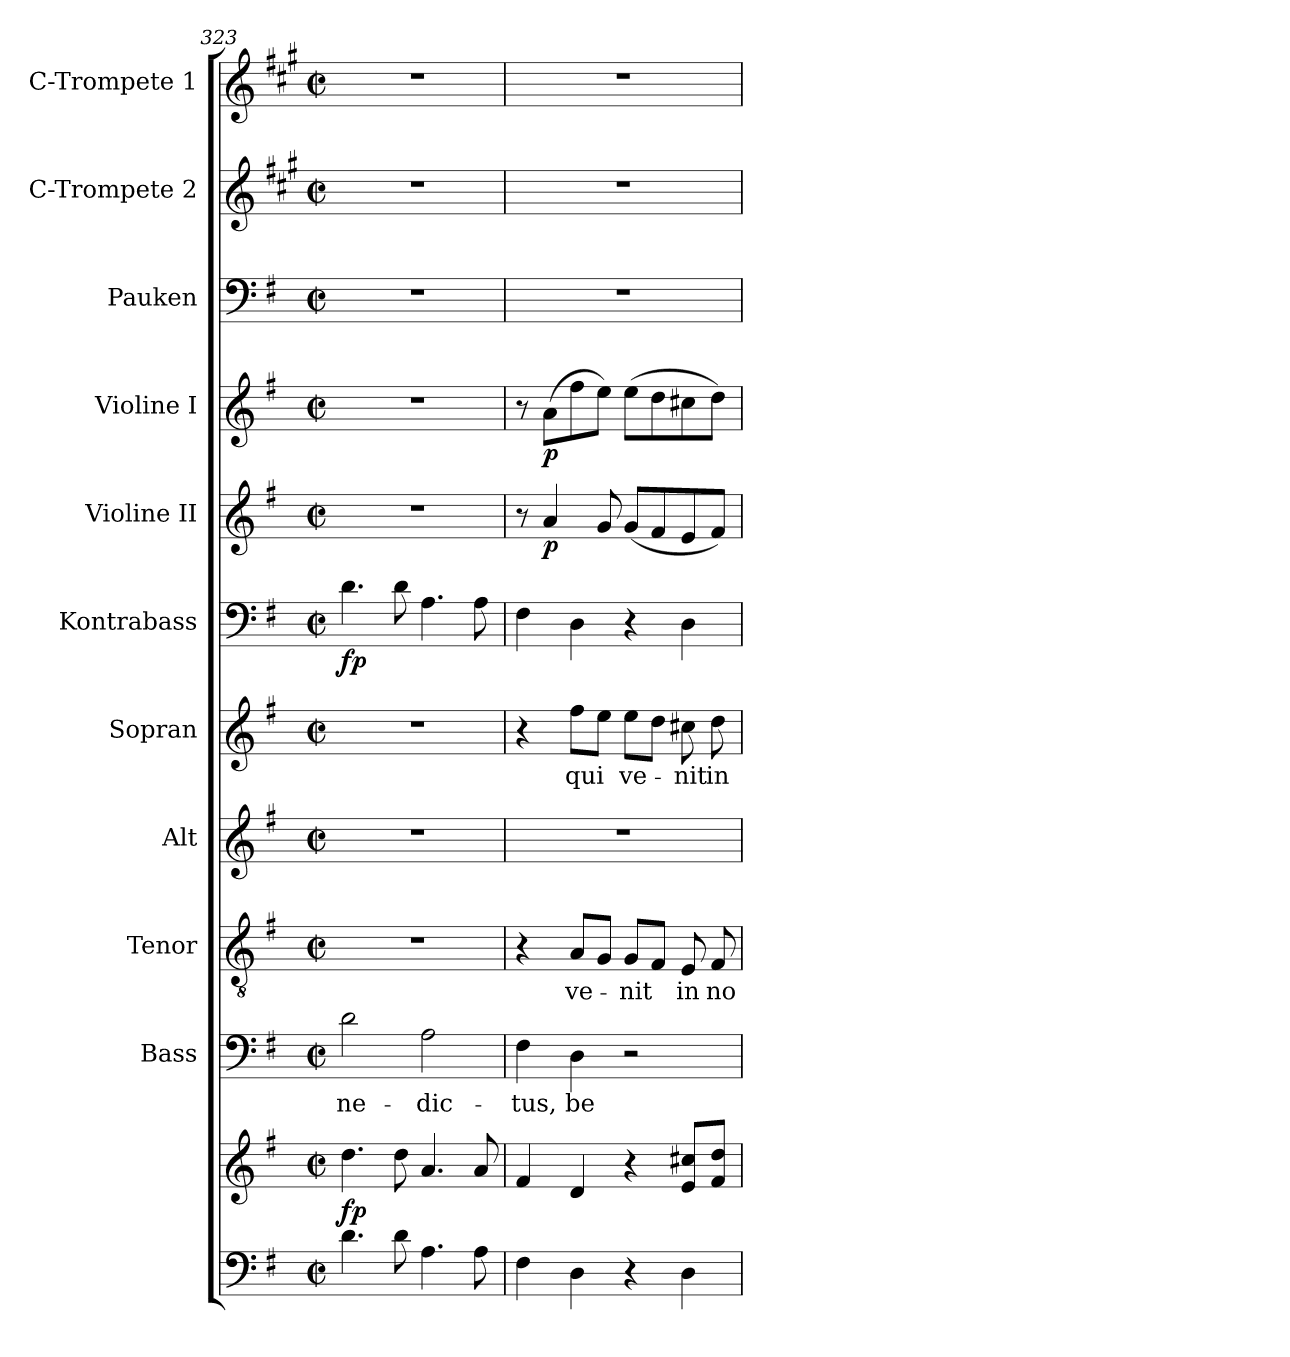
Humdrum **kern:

**kern	**kern	**dynam	**kern	**text	**kern	**text	**kern	**kern	**text	**kern	**dynam	**kern	**dynam	**kern	**dynam	**kern	**kern	**kern
*part11	*part11	*part11	*part10	*part10	*part9	*part9	*part8	*part7	*part7	*part6	*part6	*part5	*part5	*part4	*part4	*part3	*part2	*part1
*staff12	*staff11	*staff11/12	*staff10	*staff10	*staff9	*staff9	*staff8	*staff7	*staff7	*staff6	*staff6	*staff5	*staff5	*staff4	*staff4	*staff3	*staff2	*staff1
*	*	*	*I"Bass	*	*I"Tenor	*	*I"Alt	*I"Sopran	*	*I"Kontrabass	*	*I"Violine II	*	*I"Violine I	*	*I"Pauken	*I"C-Trompete 2	*I"C-Trompete 1
*	*	*	*I'B.	*	*I'T.	*	*I'A.	*I'S.	*	*I'Kb.	*	*I'Vl. II	*	*I'Vl. I	*	*I'Pk.	*I'C Trp. 2	*I'C Trp. 1
*clefF4	*clefG2	*	*clefF4	*	*clefGv2	*	*clefG2	*clefG2	*	*clefF4	*	*clefG2	*	*clefG2	*	*clefF4	*clefG2	*clefG2
*	*	*	*	*	*	*	*	*	*	*ITrd7c12	*	*	*	*	*	*	*ITrd1c2	*ITrd1c2
*k[f#]	*k[f#]	*	*k[f#]	*	*k[f#]	*	*k[f#]	*k[f#]	*	*k[f#]	*	*k[f#]	*	*k[f#]	*	*k[f#]	*k[f#]	*k[f#]
*G:	*G:	*	*G:	*	*G:	*	*G:	*G:	*	*G:	*	*G:	*	*G:	*	*G:	*G:	*G:
*M2/2	*M2/2	*	*M2/2	*	*M2/2	*	*M2/2	*M2/2	*	*M2/2	*	*M2/2	*	*M2/2	*	*M2/2	*M2/2	*M2/2
*met(c|)	*met(c|)	*	*met(c|)	*	*met(c|)	*	*met(c|)	*met(c|)	*	*met(c|)	*	*met(c|)	*	*met(c|)	*	*met(c|)	*met(c|)	*met(c|)
=323	=323	=323	=323	=323	=323	=323	=323	=323	=323	=323	=323	=323	=323	=323	=323	=323	=323	=323
!	!	!LO:DY:a=2	!	!LO:LY:b	!	!	!	!	!	!	!LO:DY:b	!	!	!	!	!	!	!
4.d\	4.dd\	fp	2d\	-ne-	1r	.	1r	1r	.	4.D\	fp	1r	.	1r	.	1r	1r	1r
8d\	8dd\	.	.	.	.	.	.	.	.	8D\	.	.	.	.	.	.	.	.
!	!	!	!	!LO:LY:b	!	!	!	!	!	!	!	!	!	!	!	!	!	!
4.A\	4.a/	.	2A\	-dic-	.	.	.	.	.	4.AA\	.	.	.	.	.	.	.	.
8A\	8a/	.	.	.	.	.	.	.	.	8AA\	.	.	.	.	.	.	.	.
=324	=324	=324	=324	=324	=324	=324	=324	=324	=324	=324	=324	=324	=324	=324	=324	=324	=324	=324
!	!	!	!	!LO:LY:b	!	!	!	!	!	!	!	!	!	!	!	!	!	!
4F#\	4f#/	.	4F#\	-tus,	4r	.	1r	4r	.	4FF#\	.	8r	.	8r	.	1r	1r	1r
!	!	!	!	!	!	!	!	!	!	!	!	!	!LO:DY:b	!	!LO:DY:b	!	!	!
.	.	.	.	.	.	.	.	.	.	.	.	4a/	p	(>8a\L	p	.	.	.
!	!	!	!	!LO:LY:b	!	!LO:LY:b	!	!	!LO:LY:b	!	!	!	!	!	!	!	!	!
4D\	4d/	.	4D\	be-	8A/L	ve-	.	8ff#\L	qui	4DD\	.	.	.	8ff#\	.	.	.	.
.	.	.	.	.	8G/J	.	.	8ee\J	.	.	.	8g/	.	8ee\J)	.	.	.	.
!	!	!	!	!	!	!LO:LY:b	!	!	!LO:LY:b	!	!	!	!	!	!	!	!	!
4r	4r	.	2r	.	8G/L	-nit	.	8ee\L	ve-	4r	.	(<8g/L	.	(>8ee\L	.	.	.	.
.	.	.	.	.	8F#/J	.	.	8dd\J	.	.	.	8f#/	.	8dd\	.	.	.	.
!	!	!	!	!	!	!LO:LY:b	!	!	!LO:LY:b	!	!	!	!	!	!	!	!	!
4D\	8e/ 8cc#X/L	.	.	.	8E/	in	.	8cc#X\	-nit	4DD\	.	8e/	.	8cc#X\	.	.	.	.
!	!	!	!	!	!	!LO:LY:b	!	!	!LO:LY:b	!	!	!	!	!	!	!	!	!
.	8f#/ 8dd/J	.	.	.	8F#/	no-	.	8dd\	in	.	.	8f#/J)	.	8dd\J)	.	.	.	.
=	=	=	=	=	=	=	=	=	=	=	=	=	=	=	=	=	=	=
*-	*-	*-	*-	*-	*-	*-	*-	*-	*-	*-	*-	*-	*-	*-	*-	*-	*-	*-
